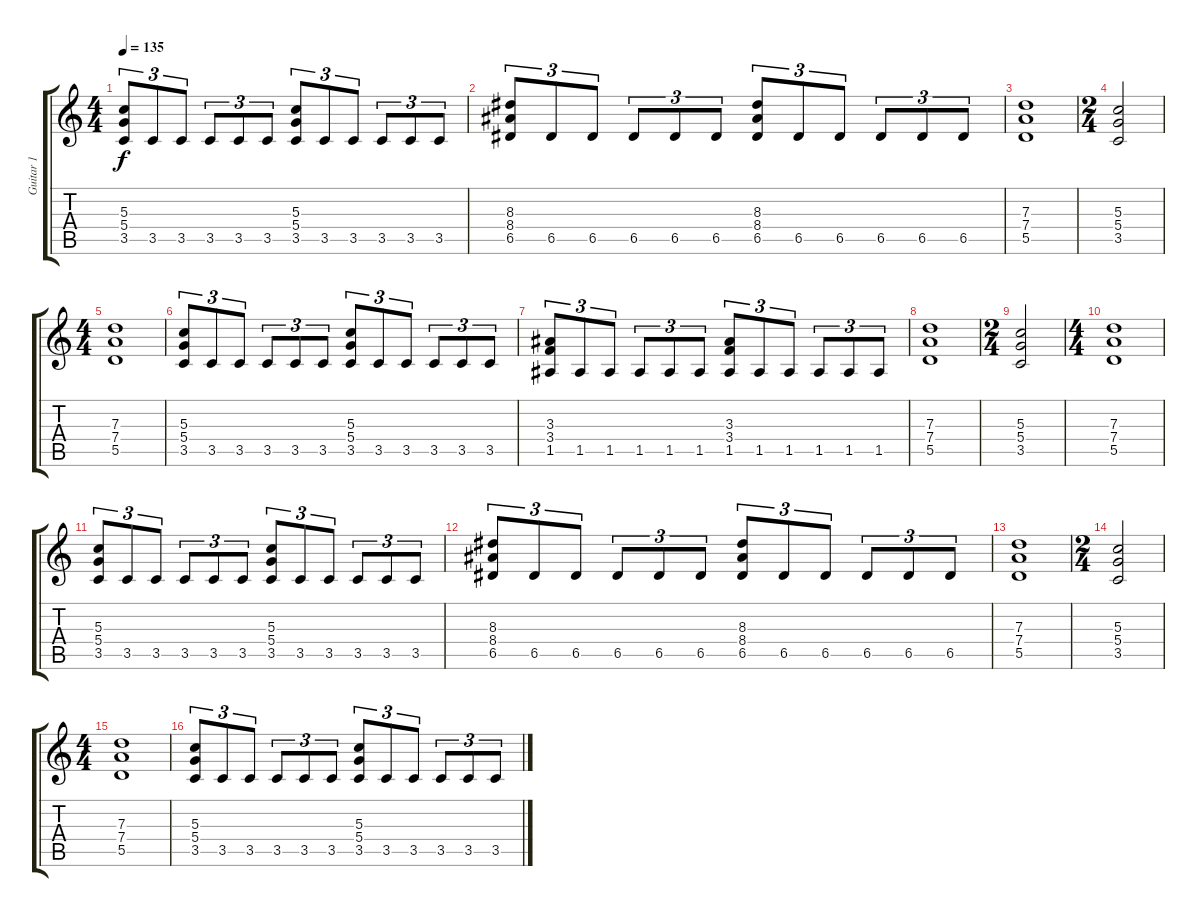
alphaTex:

\track ("Guitar 1" "Guitar 1") {instrument distortionguitar}
\staff {score tabs}
\tuning (E4 B3 G3 D3 A2 E2) {hide}
\ts (4 4)
\tempo 135
\clef g2
\ks c
(5.3 5.4 3.5).8{tu (3 2) dy f} 3.5.8{tu (3 2)} 3.5.8{tu (3 2)} 3.5.8{tu (3 2)} 3.5.8{tu (3 2)} 3.5.8{tu (3 2)} (5.3 5.4 3.5).8{tu (3 2)} 3.5.8{tu (3 2)} 3.5.8{tu (3 2)} 3.5.8{tu (3 2)} 3.5.8{tu (3 2)} 3.5.8{tu (3 2)} |
(8.3 8.4 6.5).8{tu (3 2)} 6.5.8{tu (3 2)} 6.5.8{tu (3 2)} 6.5.8{tu (3 2)} 6.5.8{tu (3 2)} 6.5.8{tu (3 2)} (8.3 8.4 6.5).8{tu (3 2)} 6.5.8{tu (3 2)} 6.5.8{tu (3 2)} 6.5.8{tu (3 2)} 6.5.8{tu (3 2)} 6.5.8{tu (3 2)} |
(7.3 7.4 5.5).1 |
\ts (2 4)
(5.3 5.4 3.5).2 |
\ts (4 4)
(7.3 7.4 5.5).1 |
(5.3 5.4 3.5).8{tu (3 2)} 3.5.8{tu (3 2)} 3.5.8{tu (3 2)} 3.5.8{tu (3 2)} 3.5.8{tu (3 2)} 3.5.8{tu (3 2)} (5.3 5.4 3.5).8{tu (3 2)} 3.5.8{tu (3 2)} 3.5.8{tu (3 2)} 3.5.8{tu (3 2)} 3.5.8{tu (3 2)} 3.5.8{tu (3 2)} |
(3.3 3.4 1.5).8{tu (3 2)} 1.5.8{tu (3 2)} 1.5.8{tu (3 2)} 1.5.8{tu (3 2)} 1.5.8{tu (3 2)} 1.5.8{tu (3 2)} (3.3 3.4 1.5).8{tu (3 2)} 1.5.8{tu (3 2)} 1.5.8{tu (3 2)} 1.5.8{tu (3 2)} 1.5.8{tu (3 2)} 1.5.8{tu (3 2)} |
(7.3 7.4 5.5).1 |
\ts (2 4)
(5.3 5.4 3.5).2 |
\ts (4 4)
(7.3 7.4 5.5).1 |
(5.3 5.4 3.5).8{tu (3 2)} 3.5.8{tu (3 2)} 3.5.8{tu (3 2)} 3.5.8{tu (3 2)} 3.5.8{tu (3 2)} 3.5.8{tu (3 2)} (5.3 5.4 3.5).8{tu (3 2)} 3.5.8{tu (3 2)} 3.5.8{tu (3 2)} 3.5.8{tu (3 2)} 3.5.8{tu (3 2)} 3.5.8{tu (3 2)} |
(8.3 8.4 6.5).8{tu (3 2)} 6.5.8{tu (3 2)} 6.5.8{tu (3 2)} 6.5.8{tu (3 2)} 6.5.8{tu (3 2)} 6.5.8{tu (3 2)} (8.3 8.4 6.5).8{tu (3 2)} 6.5.8{tu (3 2)} 6.5.8{tu (3 2)} 6.5.8{tu (3 2)} 6.5.8{tu (3 2)} 6.5.8{tu (3 2)} |
(7.3 7.4 5.5).1 |
\ts (2 4)
(5.3 5.4 3.5).2 |
\ts (4 4)
(7.3 7.4 5.5).1 |
(5.3 5.4 3.5).8{tu (3 2)} 3.5.8{tu (3 2)} 3.5.8{tu (3 2)} 3.5.8{tu (3 2)} 3.5.8{tu (3 2)} 3.5.8{tu (3 2)} (5.3 5.4 3.5).8{tu (3 2)} 3.5.8{tu (3 2)} 3.5.8{tu (3 2)} 3.5.8{tu (3 2)} 3.5.8{tu (3 2)} 3.5.8{tu (3 2)}
